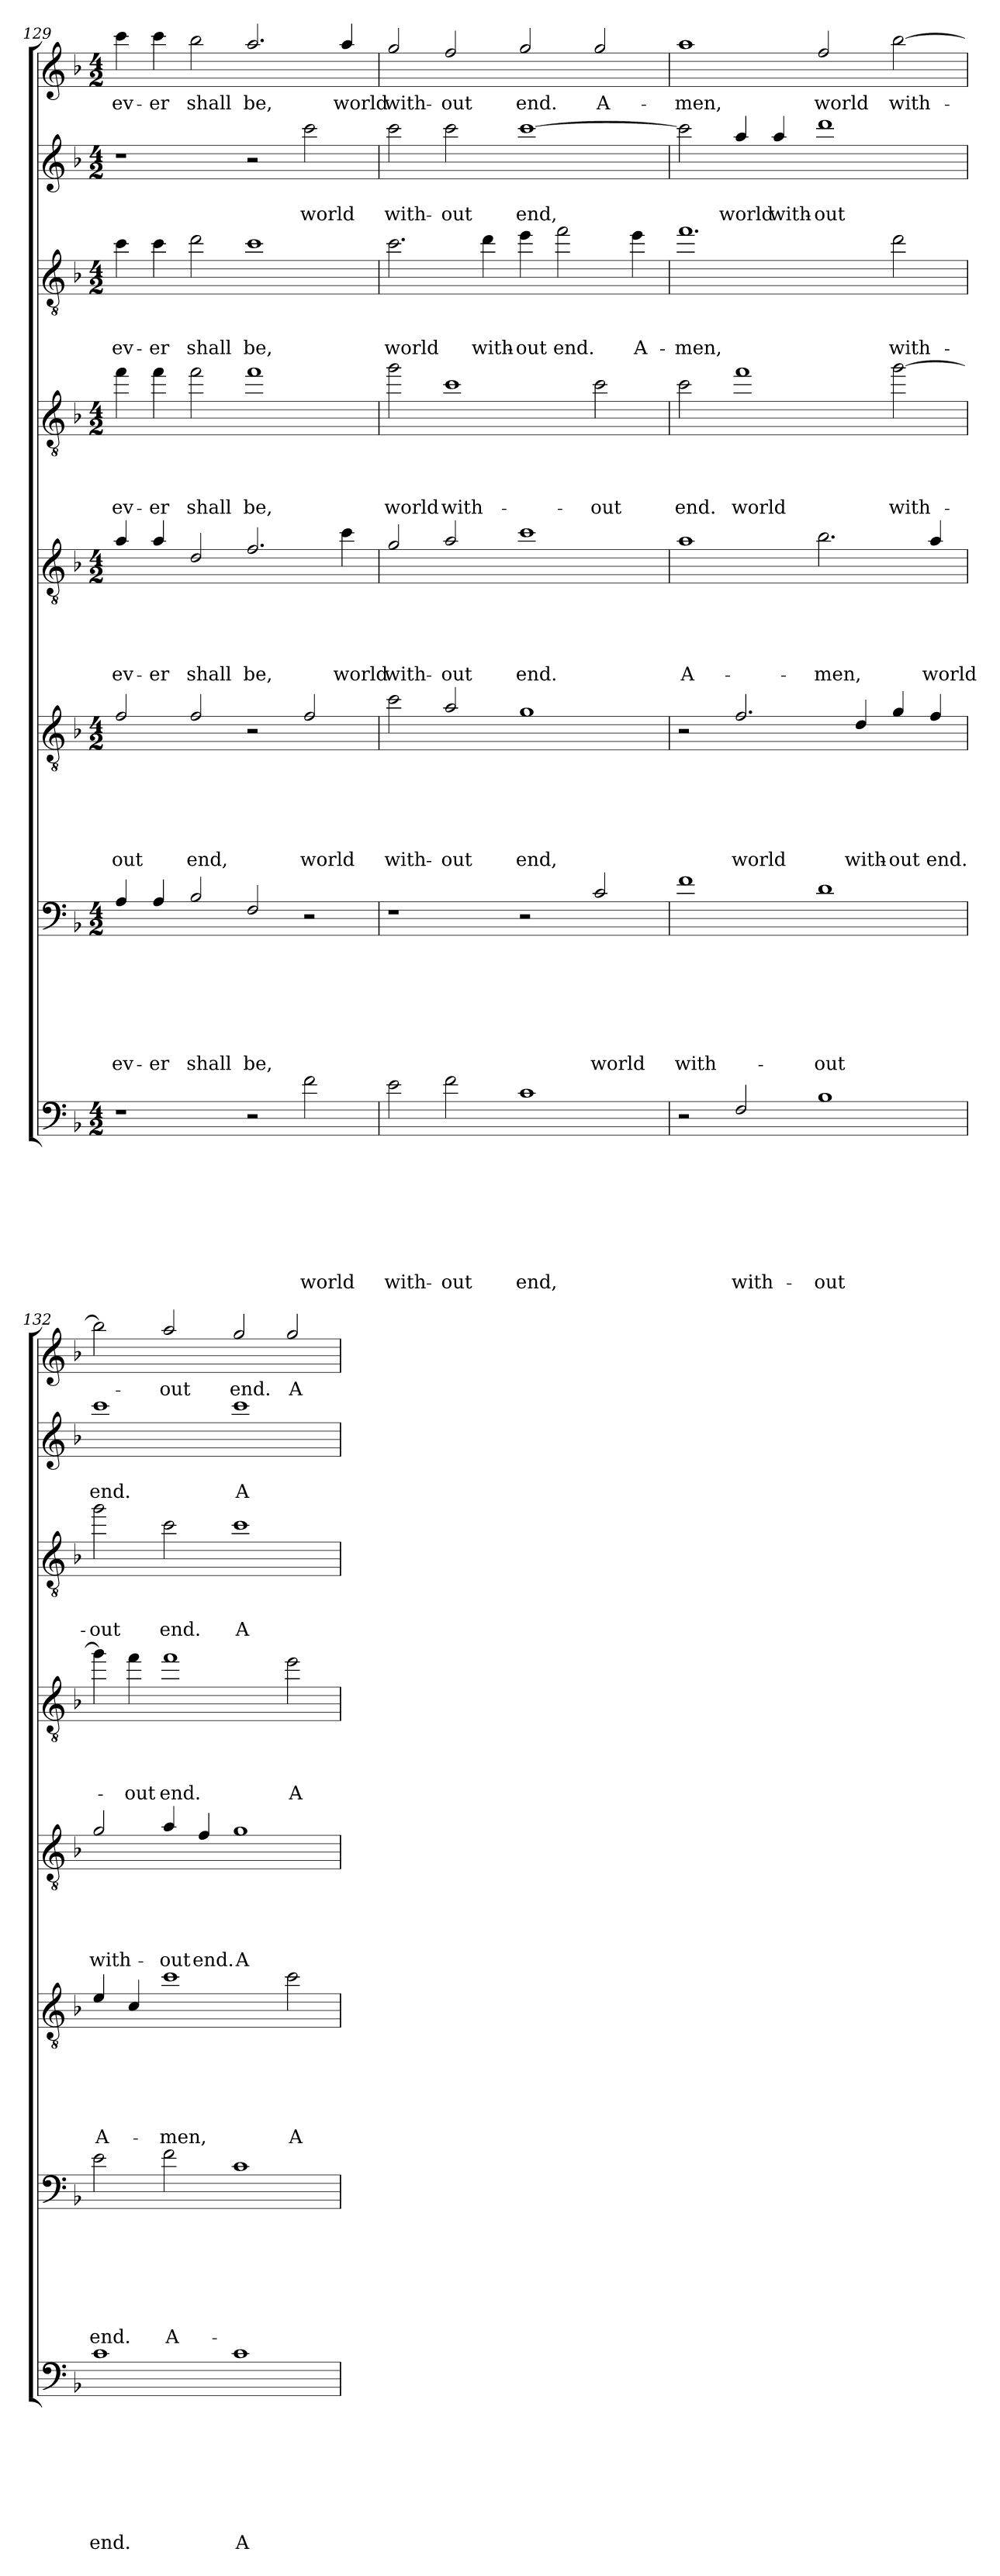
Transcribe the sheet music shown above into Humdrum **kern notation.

**kern	**text	**text	**text	**text	**text	**text	**text	**text	**kern	**text	**text	**text	**text	**text	**text	**text	**kern	**text	**text	**text	**text	**text	**text	**kern	**text	**text	**text	**text	**text	**kern	**text	**text	**text	**text	**kern	**text	**text	**text	**kern	**text	**text	**kern	**text
*part8	*part8	*part8	*part8	*part8	*part8	*part8	*part8	*part8	*part7	*part7	*part7	*part7	*part7	*part7	*part7	*part7	*part6	*part6	*part6	*part6	*part6	*part6	*part6	*part5	*part5	*part5	*part5	*part5	*part5	*part4	*part4	*part4	*part4	*part4	*part3	*part3	*part3	*part3	*part2	*part2	*part2	*part1	*part1
*staff8	*staff8	*staff8	*staff8	*staff8	*staff8	*staff8	*staff8	*staff8	*staff7	*staff7	*staff7	*staff7	*staff7	*staff7	*staff7	*staff7	*staff6	*staff6	*staff6	*staff6	*staff6	*staff6	*staff6	*staff5	*staff5	*staff5	*staff5	*staff5	*staff5	*staff4	*staff4	*staff4	*staff4	*staff4	*staff3	*staff3	*staff3	*staff3	*staff2	*staff2	*staff2	*staff1	*staff1
*clefF4	*	*	*	*	*	*	*	*	*clefF4	*	*	*	*	*	*	*	*clefGv2	*	*	*	*	*	*	*clefGv2	*	*	*	*	*	*clefGv2	*	*	*	*	*clefGv2	*	*	*	*clefG2	*	*	*clefG2	*
*ITrd8c14	*	*	*	*	*	*	*	*	*ITrd8c14	*	*	*	*	*	*	*	*ITrd8c14	*	*	*	*	*	*	*ITrd8c14	*	*	*	*	*	*ITrd8c14	*	*	*	*	*ITrd8c14	*	*	*	*ITrd8c14	*	*	*ITrd8c14	*
*k[b-]	*	*	*	*	*	*	*	*	*k[b-]	*	*	*	*	*	*	*	*k[b-]	*	*	*	*	*	*	*k[b-]	*	*	*	*	*	*k[b-]	*	*	*	*	*k[b-]	*	*	*	*k[b-]	*	*	*k[b-]	*
*F:	*	*	*	*	*	*	*	*	*F:	*	*	*	*	*	*	*	*F:	*	*	*	*	*	*	*F:	*	*	*	*	*	*F:	*	*	*	*	*F:	*	*	*	*F:	*	*	*F:	*
*M4/2	*	*	*	*	*	*	*	*	*M4/2	*	*	*	*	*	*	*	*M4/2	*	*	*	*	*	*	*M4/2	*	*	*	*	*	*M4/2	*	*	*	*	*M4/2	*	*	*	*M4/2	*	*	*M4/2	*
=129	=129	=129	=129	=129	=129	=129	=129	=129	=129	=129	=129	=129	=129	=129	=129	=129	=129	=129	=129	=129	=129	=129	=129	=129	=129	=129	=129	=129	=129	=129	=129	=129	=129	=129	=129	=129	=129	=129	=129	=129	=129	=129	=129
1r	.	.	.	.	.	.	.	.	4AA/	.	.	.	.	.	.	ev-	2F/	.	.	.	.	.	-out	4A/	.	.	.	.	ev-	4f\	.	.	.	ev-	4c\	.	.	ev-	1r	.	.	4cc\	ev-
.	.	.	.	.	.	.	.	.	4AA/	.	.	.	.	.	.	-er	.	.	.	.	.	.	.	4A/	.	.	.	.	-er	4f\	.	.	.	-er	4c\	.	.	-er	.	.	.	4cc\	-er
.	.	.	.	.	.	.	.	.	2BB-/	.	.	.	.	.	.	shall	2F/	.	.	.	.	.	end,	2D/	.	.	.	.	shall	2f\	.	.	.	shall	2d\	.	.	shall	.	.	.	2b-\	shall
2r	.	.	.	.	.	.	.	.	2FF/	.	.	.	.	.	.	be,	2r	.	.	.	.	.	.	2.F/	.	.	.	.	be,	1f	.	.	.	be,	1c	.	.	be,	2r	.	.	2.a/	be,
2F\	.	.	.	.	.	.	.	world	2r	.	.	.	.	.	.	.	2F/	.	.	.	.	.	world	.	.	.	.	.	.	.	.	.	.	.	.	.	.	.	2cc\	.	world	.	.
.	.	.	.	.	.	.	.	.	.	.	.	.	.	.	.	.	.	.	.	.	.	.	.	4c\	.	.	.	.	world	.	.	.	.	.	.	.	.	.	.	.	.	4a/	world
!!LO:LB:g=z
=130	=130	=130	=130	=130	=130	=130	=130	=130	=130	=130	=130	=130	=130	=130	=130	=130	=130	=130	=130	=130	=130	=130	=130	=130	=130	=130	=130	=130	=130	=130	=130	=130	=130	=130	=130	=130	=130	=130	=130	=130	=130	=130	=130
2E\	.	.	.	.	.	.	.	with-	1r	.	.	.	.	.	.	.	2c\	.	.	.	.	.	with-	2G/	.	.	.	.	with-	2g\	.	.	.	world	2.c\	.	.	world	2cc\	.	with-	2g/	with-
2F\	.	.	.	.	.	.	.	-out	.	.	.	.	.	.	.	.	2A/	.	.	.	.	.	-out	2A/	.	.	.	.	-out	1c	.	.	.	with-	.	.	.	.	2cc\	.	-out	2f/	-out
.	.	.	.	.	.	.	.	.	.	.	.	.	.	.	.	.	.	.	.	.	.	.	.	.	.	.	.	.	.	.	.	.	.	.	4d\	.	.	with-	.	.	.	.	.
1C	.	.	.	.	.	.	.	end,	2r	.	.	.	.	.	.	.	1G	.	.	.	.	.	end,	1c	.	.	.	.	end.	.	.	.	.	.	4e\	.	.	-out	[1cc	.	end,	2g/	end.
.	.	.	.	.	.	.	.	.	.	.	.	.	.	.	.	.	.	.	.	.	.	.	.	.	.	.	.	.	.	.	.	.	.	.	2f\	.	.	end.	.	.	.	.	.
.	.	.	.	.	.	.	.	.	2C/	.	.	.	.	.	.	world	.	.	.	.	.	.	.	.	.	.	.	.	.	2c\	.	.	.	-out	.	.	.	.	.	.	.	2g/	A-
.	.	.	.	.	.	.	.	.	.	.	.	.	.	.	.	.	.	.	.	.	.	.	.	.	.	.	.	.	.	.	.	.	.	.	4e\	.	.	A-	.	.	.	.	.
=131	=131	=131	=131	=131	=131	=131	=131	=131	=131	=131	=131	=131	=131	=131	=131	=131	=131	=131	=131	=131	=131	=131	=131	=131	=131	=131	=131	=131	=131	=131	=131	=131	=131	=131	=131	=131	=131	=131	=131	=131	=131	=131	=131
2r	.	.	.	.	.	.	.	.	1F	.	.	.	.	.	.	with-	2r	.	.	.	.	.	.	1A	.	.	.	.	A-	2c\	.	.	.	end.	1.f	.	.	-men,	2cc\]	.	.	1a	-men,
2FF/	.	.	.	.	.	.	.	with-	.	.	.	.	.	.	.	.	2.F/	.	.	.	.	.	world	.	.	.	.	.	.	1f	.	.	.	world	.	.	.	.	4a/	.	world	.	.
.	.	.	.	.	.	.	.	.	.	.	.	.	.	.	.	.	.	.	.	.	.	.	.	.	.	.	.	.	.	.	.	.	.	.	.	.	.	.	4a/	.	with-	.	.
1BB-	.	.	.	.	.	.	.	-out	1D	.	.	.	.	.	.	-out	.	.	.	.	.	.	.	2.B-\	.	.	.	.	-men,	.	.	.	.	.	.	.	.	.	1dd	.	-out	2f/	world
.	.	.	.	.	.	.	.	.	.	.	.	.	.	.	.	.	4D/	.	.	.	.	.	with-	.	.	.	.	.	.	.	.	.	.	.	.	.	.	.	.	.	.	.	.
.	.	.	.	.	.	.	.	.	.	.	.	.	.	.	.	.	4G/	.	.	.	.	.	-out	.	.	.	.	.	.	[2g\	.	.	.	with-	2d\	.	.	with-	.	.	.	[2b-\	with-
.	.	.	.	.	.	.	.	.	.	.	.	.	.	.	.	.	4F/	.	.	.	.	.	end.	4A/	.	.	.	.	world	.	.	.	.	.	.	.	.	.	.	.	.	.	.
=132	=132	=132	=132	=132	=132	=132	=132	=132	=132	=132	=132	=132	=132	=132	=132	=132	=132	=132	=132	=132	=132	=132	=132	=132	=132	=132	=132	=132	=132	=132	=132	=132	=132	=132	=132	=132	=132	=132	=132	=132	=132	=132	=132
1C	.	.	.	.	.	.	.	end.	2E\	.	.	.	.	.	.	end.	4E/	.	.	.	.	.	A-	2G/	.	.	.	.	with-	4g\]	.	.	.	.	2g\	.	.	-out	1cc	.	end.	2b-\]	.
.	.	.	.	.	.	.	.	.	.	.	.	.	.	.	.	.	4C/	.	.	.	.	.	.	.	.	.	.	.	.	4f\	.	.	.	-out	.	.	.	.	.	.	.	.	.
.	.	.	.	.	.	.	.	.	2F\	.	.	.	.	.	.	A-	1c	.	.	.	.	.	-men,	4A/	.	.	.	.	-out	1f	.	.	.	end.	2c\	.	.	end.	.	.	.	2a/	-out
.	.	.	.	.	.	.	.	.	.	.	.	.	.	.	.	.	.	.	.	.	.	.	.	4F/	.	.	.	.	end.	.	.	.	.	.	.	.	.	.	.	.	.	.	.
1C	.	.	.	.	.	.	.	A-	1C	.	.	.	.	.	.	.	.	.	.	.	.	.	.	1G	.	.	.	.	A-	.	.	.	.	.	1c	.	.	A-	1cc	.	A-	2g/	end.
.	.	.	.	.	.	.	.	.	.	.	.	.	.	.	.	.	2c\	.	.	.	.	.	A-	.	.	.	.	.	.	2e\	.	.	.	A-	.	.	.	.	.	.	.	2g/	A-
=	=	=	=	=	=	=	=	=	=	=	=	=	=	=	=	=	=	=	=	=	=	=	=	=	=	=	=	=	=	=	=	=	=	=	=	=	=	=	=	=	=	=	=
*-	*-	*-	*-	*-	*-	*-	*-	*-	*-	*-	*-	*-	*-	*-	*-	*-	*-	*-	*-	*-	*-	*-	*-	*-	*-	*-	*-	*-	*-	*-	*-	*-	*-	*-	*-	*-	*-	*-	*-	*-	*-	*-	*-
